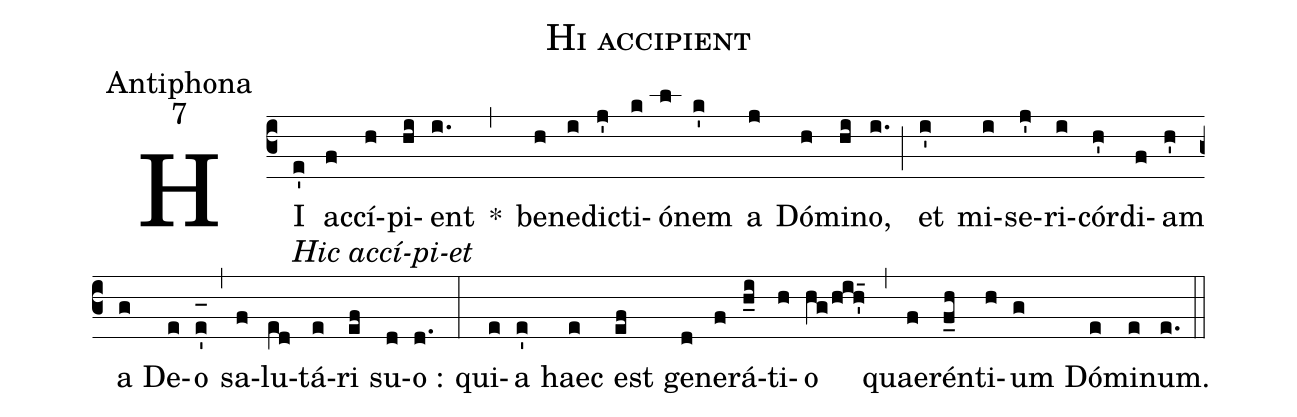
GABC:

name:Hi accipient;
office-part:Antiphona;
mode:7;
%%
(c3) HI[Hic accí-pi-et](e') ac(f)cí(h)pi(hi)ent(i.) *(,) be(h)ne(i)di(j')cti(k)ó(l)nem(k') a(j) Dó(h)mi(hi)no,(i.) (;) et(i') mi(i)se(j')ri(i)cór(h')di(f)am(h') a(g) De(e)o(e'_[oh:h]) (,) sa(f)lu(e[ll:1]d)tá(e)ri(ef) su(d)o :(d.) (:) qui(e)a(e') haec(e) est(ef) ge(d)ne(f)rá(h_i)ti(h)o(hg/hih'_15) (,) quae(f)rén(f_h)ti(h)um(g) Dó(e)mi(e)num.(e.) (::)
